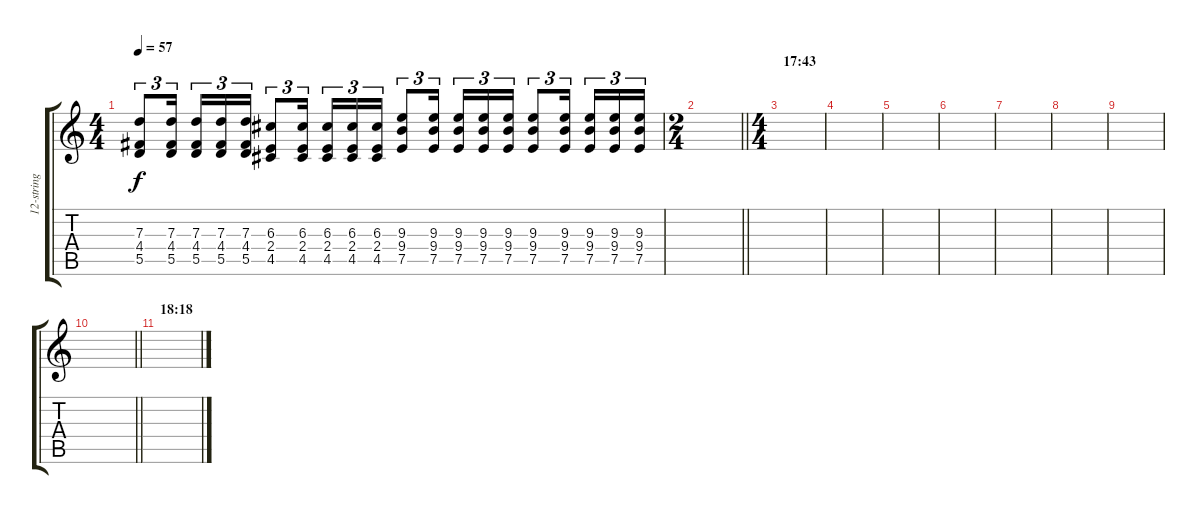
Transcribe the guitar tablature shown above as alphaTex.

\track ("12-string guitar" "12-string ") {instrument acousticguitarsteel}
\staff {score tabs}
\tuning (E4 B3 G3 D3 A2 E2) {hide}
\ts (4 4)
\tempo 57
\clef g2
\ks c
(7.3 4.4 5.5).8{tu (3 2) dy f} (7.3 4.4 5.5).16{tu (3 2) beam splitsecondary} (7.3 4.4 5.5).16{tu (3 2)} (7.3 4.4 5.5).16{tu (3 2)} (7.3 4.4 5.5).16{tu (3 2)} (6.3 2.4 4.5).8{tu (3 2)} (6.3 2.4 4.5).16{tu (3 2) beam splitsecondary} (6.3 2.4 4.5).16{tu (3 2)} (6.3 2.4 4.5).16{tu (3 2)} (6.3 2.4 4.5).16{tu (3 2)} (9.3 9.4 7.5).8{tu (3 2)} (9.3 9.4 7.5).16{tu (3 2) beam splitsecondary} (9.3 9.4 7.5).16{tu (3 2)} (9.3 9.4 7.5).16{tu (3 2)} (9.3 9.4 7.5).16{tu (3 2)} (9.3 9.4 7.5).8{tu (3 2)} (9.3 9.4 7.5).16{tu (3 2) beam splitsecondary} (9.3 9.4 7.5).16{tu (3 2)} (9.3 9.4 7.5).16{tu (3 2)} (9.3 9.4 7.5).16{tu (3 2)} |
\ts (2 4)
\barLineRight lightlight
|
\ts (4 4)
\section ("" "17:43")
|
|
|
|
|
|
|
\barLineRight lightlight
|
\section ("" "18:18")
